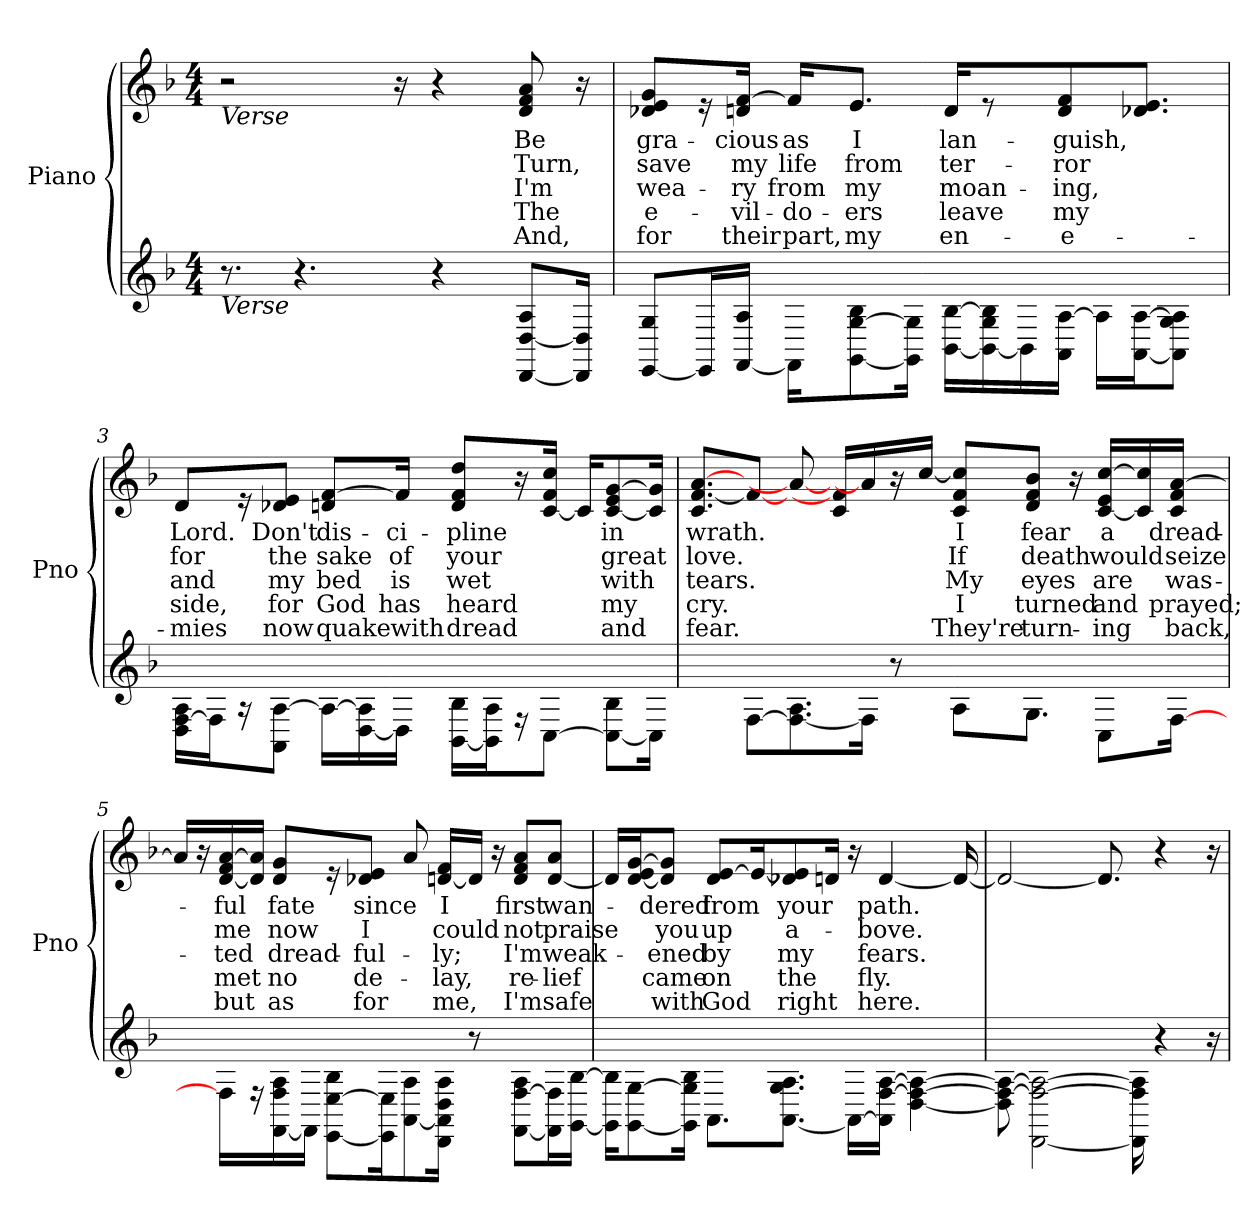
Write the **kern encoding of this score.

**kern	**kern	**text	**text	**text	**text	**text
*part1	*part1	*part1	*part1	*part1	*part1	*part1
*staff2	*staff1	*staff1	*staff1	*staff1	*staff1	*staff1
*I"Piano	*	*	*	*	*	*
*I'Pno	*	*	*	*	*	*
*clefG2	*clefG2	*	*	*	*	*
*k[b-]	*k[b-]	*	*	*	*	*
*M4/4	*M4/4	*	*	*	*	*
=1	=1	=1	=1	=1	=1	=1
!	!LO:TX:b:i:t=Verse	!	!	!	!	!
!LO:TX:b:i:t=Verse	!	!	!	!	!	!
8.r	2r	.	.	.	.	.
4.r	.	.	.	.	.	.
.	16r	.	.	.	.	.
4r	4r	.	.	.	.	.
!	!	!LO:LY:b	!LO:LY:b	!LO:LY:b	!LO:LY:b	!LO:LY:b
[8DD/ [8D/ 8A/L	8d/ 8f/ 8a/	Be	Turn,	I'm	The	And,
16DD/] 16D/]Jk	16r	.	.	.	.	.
!!LO:LB:g=z
=2	=2	=2	=2	=2	=2	=2
!	!	!LO:LY:b	!LO:LY:b	!LO:LY:b	!LO:LY:b	!LO:LY:b
[8EE/ 8G/L	8d-X/ 8e/ 8g/L	gra-	save	wea-	e-	for
16EE/L]	16r	.	.	.	.	.
!	!	!LO:LY:b	!LO:LY:b	!LO:LY:b	!LO:LY:b	!LO:LY:b
[16FF/ 16A/JJ	16dn/ [16f/Jk	-cious	my	-ry	-vil-	their
!	!	!LO:LY:b	!LO:LY:b	!LO:LY:b	!LO:LY:b	!LO:LY:b
16FF\KL]	16f/KL]	as	life	from	-do-	part,
!	!	!LO:LY:b	!LO:LY:b	!LO:LY:b	!LO:LY:b	!LO:LY:b
[8GG\ [8G\ 8B-\	8.e/J	I	from	my	-ers	my
16GG\] 16G\]Jk	.	.	.	.	.	.
!	!	!LO:LY:b	!LO:LY:b	!LO:LY:b	!LO:LY:b	!LO:LY:b
[16BB-\ [16B-\LL	16d/KL	lan-	ter-	moan-	leave	en-
16BB-\_ 16G\ 16B-\]	8r	.	.	.	.	.
16BB-\]	.	.	.	.	.	.
!	!	!LO:LY:b	!LO:LY:b	!LO:LY:b	!LO:LY:b	!LO:LY:b
16AA\ [16A\JJ	8d/ 8f/	-guish,	-ror	-ing,	my	-e-
16A\LL]	.	.	.	.	.	.
[16AA\ [16A\J	8.d-X/ 8.e/J	.	.	.	.	.
8AA\] 8G\ 8A\]J	.	.	.	.	.	.
=3	=3	=3	=3	=3	=3	=3
!	!	!LO:LY:b	!LO:LY:b	!LO:LY:b	!LO:LY:b	!LO:LY:b
16D\ [16F\ 16A\LL	8d/L	Lord.	for	and	side,	-mies
16F\J]	.	.	.	.	.	.
16r	16r	.	.	.	.	.
!	!	!LO:LY:b	!LO:LY:b	!LO:LY:b	!LO:LY:b	!LO:LY:b
8AA\ [8A\J	8d-X/ 8e/J	Don't	the	my	for	now
!	!	!LO:LY:b	!LO:LY:b	!LO:LY:b	!LO:LY:b	!LO:LY:b
16A\LL_	8dn/ [8f/L	dis-	sake	bed	God	quake
[16D\ 16A\]	.	.	.	.	.	.
!	!	!LO:LY:b	!LO:LY:b	!LO:LY:b	!LO:LY:b	!LO:LY:b
16D\JJ]	16f/Jk]	-ci-	of	is	has	with
!	!	!LO:LY:b	!LO:LY:b	!LO:LY:b	!LO:LY:b	!LO:LY:b
[16BB-\ 16B-\LL	8d/ 8f/ 8dd/L	-pline	your	wet	heard	dread
16BB-\] 16A\J	.	.	.	.	.	.
16r	16r	.	.	.	.	.
[8C\J	[16c/ 16f/ 16cc/Jk	.	.	.	.	.
.	16c/KL]	.	.	.	.	.
!	!	!LO:LY:b	!LO:LY:b	!LO:LY:b	!LO:LY:b	!LO:LY:b
8C\_ 8B-\L	[8c/ 8e/ [8g/	in	great	with	my	and
16C\Jk]	16c/] 16g/]Jk	.	.	.	.	.
!!LO:LB:g=z
=4	=4	=4	=4	=4	=4	=4
!	!	!LO:LY:b	!LO:LY:b	!LO:LY:b	!LO:LY:b	!LO:LY:b
8.ryy	8.c/ [8.f/ [8.a/L	wrath.	love.	tears.	cry.	fear.
[8F\L	8f/J_	.	.	.	.	.
8.F\_ 8.A\	8a/_	.	.	.	.	.
.	16c/ 16f/]LL	.	.	.	.	.
16F\Jk]	16a/]	.	.	.	.	.
8r	16r	.	.	.	.	.
.	[16cc/JJ	.	.	.	.	.
!	!	!LO:LY:b	!LO:LY:b	!LO:LY:b	!LO:LY:b	!LO:LY:b
8A\L	8c/ 8f/ 8cc/]L	I	If	My	I	They're
!	!	!LO:LY:b	!LO:LY:b	!LO:LY:b	!LO:LY:b	!LO:LY:b
8.G\J	8d/ 8f/ 8b-/J	fear	death	eyes	turned	turn-
.	16r	.	.	.	.	.
!	!	!LO:LY:b	!LO:LY:b	!LO:LY:b	!LO:LY:b	!LO:LY:b
8C\L	[16c/ 16e/ [16cc/LL	a	would	are	and	-ing
.	16c/] 16cc/]	.	.	.	.	.
!	!	!LO:LY:b	!LO:LY:b	!LO:LY:b	!LO:LY:b	!LO:LY:b
[16F\Jk	16c/ 16f/ [16a/JJ	dread-	seize	was-	prayed;	back,
=5	=5	=5	=5	=5	=5	=5
8ryy	16a/LL]	.	.	.	.	.
.	16r	.	.	.	.	.
!	!	!LO:LY:b	!LO:LY:b	!LO:LY:b	!LO:LY:b	!LO:LY:b
16F\LL]	[16d/ 16f/ [16a/	-ful	me	-ted	met	but
16r	16d/] 16a/]JJ	.	.	.	.	.
!	!	!LO:LY:b	!LO:LY:b	!LO:LY:b	!LO:LY:b	!LO:LY:b
[16FF\ 16F\ 16A\	8d/ 8g/L	fate	now	dread-	no	as
16FF\JJ]	.	.	.	.	.	.
[8EE\ [8E\ 8B-\L	16r	.	.	.	.	.
!	!	!LO:LY:b	!LO:LY:b	!LO:LY:b	!LO:LY:b	!LO:LY:b
.	8d-X/ 8e/J	since	I	-ful-	de-	for
16EE\] 16E\]K	.	.	.	.	.	.
[8AA\ 8A\	8a/	.	.	.	.	.
!	!	!LO:LY:b	!LO:LY:b	!LO:LY:b	!LO:LY:b	!LO:LY:b
16DD\ 16AA\] 16D\ 16A\Jk	[16dn/ 16f/LL	I	could	-ly;	-lay,	me,
8r	16d/JJ]	.	.	.	.	.
.	16r	.	.	.	.	.
!	!	!LO:LY:b	!LO:LY:b	!LO:LY:b	!LO:LY:b	!LO:LY:b
[8FF\ [8F\ 8A\L	8d/ 8f/ 8a/L	first	not	I'm	re-	I'm
!	!	!LO:LY:b	!LO:LY:b	!LO:LY:b	!LO:LY:b	!LO:LY:b
16FF\] 16F\]L	[8d/ 8a/J	wan-	praise	weak-	-lief	safe
[16GG\ [16B-\JJ	.	.	.	.	.	.
!!LO:LB:g=z
=6	=6	=6	=6	=6	=6	=6
16GG\] 16B-\]KL	16d/LL]	.	.	.	.	.
[8GG\ [8G\	[16d/ 16e/ [16g/J	.	.	.	.	.
!	!	!LO:LY:b	!LO:LY:b	!LO:LY:b	!LO:LY:b	!LO:LY:b
.	8d/] 8g/]J	-dered	you	-ened	came	with
16GG\] 16G\] 16B-\Jk	.	.	.	.	.	.
!	!	!LO:LY:b	!LO:LY:b	!LO:LY:b	!LO:LY:b	!LO:LY:b
8.AA\L	8d/ [8e/L	from	up	by	on	God
.	16e/K_	.	.	.	.	.
!	!	!LO:LY:b	!LO:LY:b	!LO:LY:b	!LO:LY:b	!LO:LY:b
[8.AA\ 8.G\ 8.A\J	8d-X/ 8e/]	your	a-	my	the	right
.	16dn/Jk	.	.	.	.	.
16AA\LL_	16r	.	.	.	.	.
!	!	!LO:LY:b	!LO:LY:b	!LO:LY:b	!LO:LY:b	!LO:LY:b
16AA\] [16F\ [16A\JJ	[4d/	path.	-bove.	fears.	fly.	here.
[4D\ 4F\_ 4A\_	.	.	.	.	.	.
.	16d/_	.	.	.	.	.
=7	=7	=7	=7	=7	=7	=7
8D\] 8F\_ 8A\_	2d/_	.	.	.	.	.
[2DD\ 2F\_ 2A\_	.	.	.	.	.	.
.	8.d/]	.	.	.	.	.
16DD\] 16F\] 16A\]	.	.	.	.	.	.
4r	4r	.	.	.	.	.
16r	16r	.	.	.	.	.
=	=	=	=	=	=	=
*-	*-	*-	*-	*-	*-	*-
